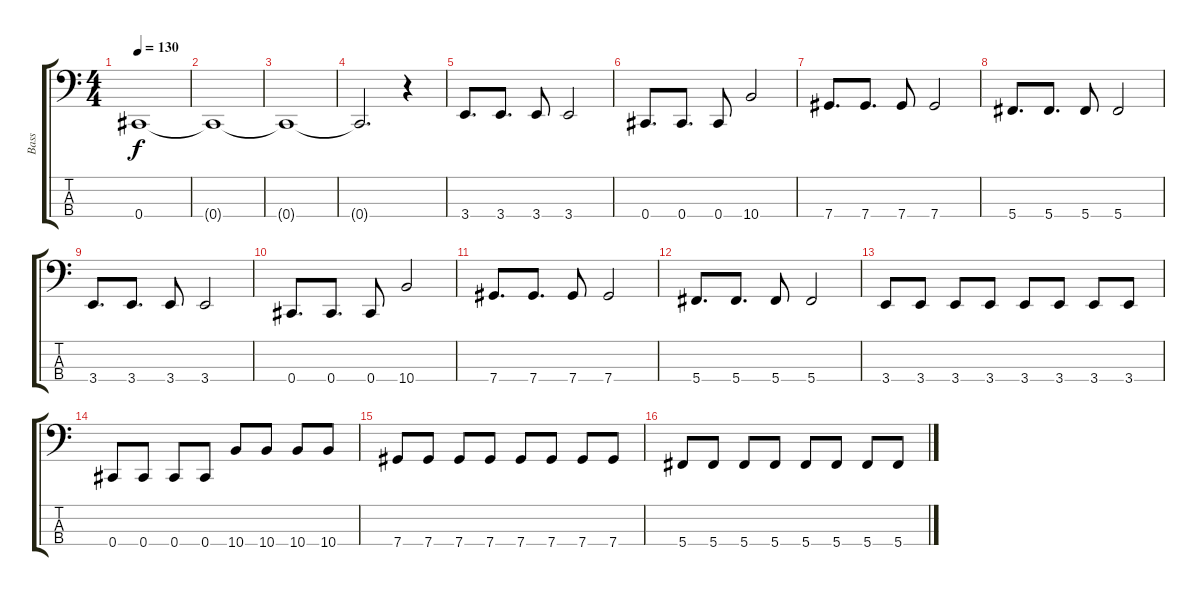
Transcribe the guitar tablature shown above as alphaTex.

\track ("Bass" "Bass") {instrument electricbasspick}
\staff {score tabs}
\tuning (Gb2 Db2 Ab1 Db1) {hide}
\ts (4 4)
\tempo 130
\clef f4
\ks c
0.4.1{dy f} |
0.4{t}.1 |
0.4{t}.1 |
0.4{t}.2{d} r.4 |
3.4.8{d} 3.4.8{d} 3.4.8 3.4.2 |
0.4.8{d} 0.4.8{d} 0.4.8 10.4.2 |
7.4.8{d} 7.4.8{d} 7.4.8 7.4.2 |
5.4.8{d} 5.4.8{d} 5.4.8 5.4.2 |
3.4.8{d} 3.4.8{d} 3.4.8 3.4.2 |
0.4.8{d} 0.4.8{d} 0.4.8 10.4.2 |
7.4.8{d} 7.4.8{d} 7.4.8 7.4.2 |
5.4.8{d} 5.4.8{d} 5.4.8 5.4.2 |
3.4.8 3.4.8 3.4.8 3.4.8 3.4.8 3.4.8 3.4.8 3.4.8 |
0.4.8 0.4.8 0.4.8 0.4.8 10.4.8 10.4.8 10.4.8 10.4.8 |
7.4.8 7.4.8 7.4.8 7.4.8 7.4.8 7.4.8 7.4.8 7.4.8 |
5.4.8 5.4.8 5.4.8 5.4.8 5.4.8 5.4.8 5.4.8 5.4.8
